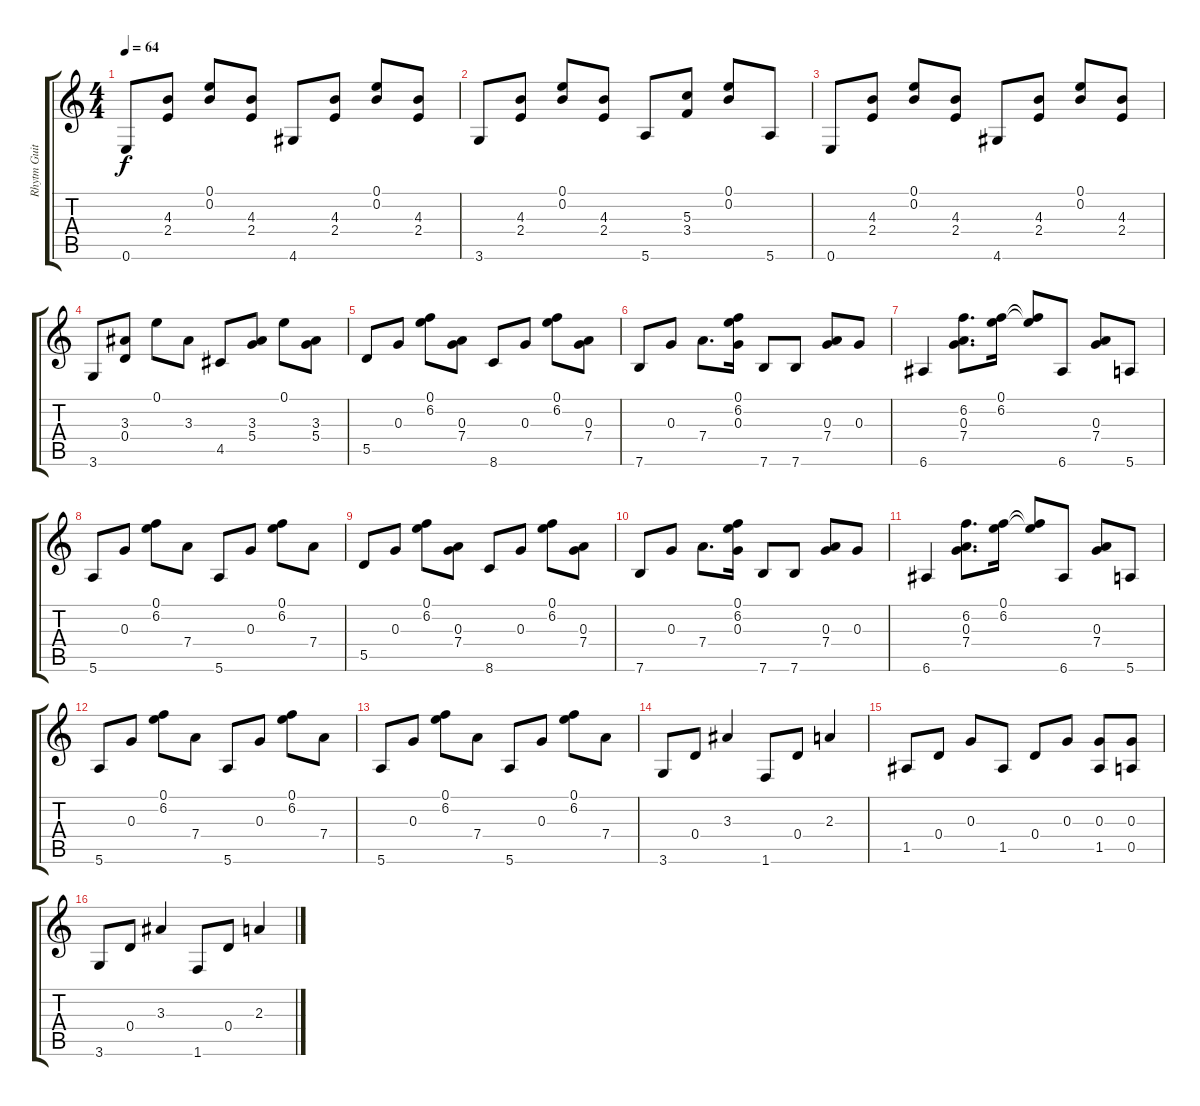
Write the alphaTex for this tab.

\track ("Rhytm Guitar" "Rhytm Guit") {instrument electricguitarjazz}
\staff {score tabs}
\tuning (E4 B3 G3 D3 A2 E2) {hide}
\ts (4 4)
\tempo 64
\clef g2
\ks c
0.6.8{dy f} (4.3 2.4).8 (0.1 0.2).8 (4.3 2.4).8 4.6.8 (4.3 2.4).8 (0.1 0.2).8 (4.3 2.4).8 |
3.6.8 (4.3 2.4).8 (0.1 0.2).8 (4.3 2.4).8 5.6.8 (5.3 3.4).8 (0.1 0.2).8 5.6.8 |
0.6.8 (4.3 2.4).8 (0.1 0.2).8 (4.3 2.4).8 4.6.8 (4.3 2.4).8 (0.1 0.2).8 (4.3 2.4).8 |
3.6.8 (3.3 0.4).8 0.1.8 3.3.8 4.5.8 (3.3 5.4).8 0.1.8 (3.3 5.4).8 |
5.5.8 0.3.8 (0.1 6.2).8 (0.3 7.4).8 8.6.8 0.3.8 (0.1 6.2).8 (0.3 7.4).8 |
7.6.8 0.3.8 7.4.8{d} (0.1 6.2 0.3).16 7.6.8 7.6.8 (0.3 7.4).8 0.3.8 |
6.6.4 (6.2 0.3 7.4).8{d} (0.1 6.2).16 (0.1{t} 6.2{t}).8 6.6.8 (0.3 7.4).8 5.6.8 |
5.6.8 0.3.8 (0.1 6.2).8 7.4.8 5.6.8 0.3.8 (0.1 6.2).8 7.4.8 |
5.5.8 0.3.8 (0.1 6.2).8 (0.3 7.4).8 8.6.8 0.3.8 (0.1 6.2).8 (0.3 7.4).8 |
7.6.8 0.3.8 7.4.8{d} (0.1 6.2 0.3).16 7.6.8 7.6.8 (0.3 7.4).8 0.3.8 |
6.6.4 (6.2 0.3 7.4).8{d} (0.1 6.2).16 (0.1{t} 6.2{t}).8 6.6.8 (0.3 7.4).8 5.6.8 |
5.6.8 0.3.8 (0.1 6.2).8 7.4.8 5.6.8 0.3.8 (0.1 6.2).8 7.4.8 |
5.6.8 0.3.8 (0.1 6.2).8 7.4.8 5.6.8 0.3.8 (0.1 6.2).8 7.4.8 |
3.6.8 0.4.8 3.3.4 1.6.8 0.4.8 2.3.4 |
1.5.8 0.4.8 0.3.8 1.5.8 0.4.8 0.3.8 (0.3 1.5).8 (0.3 0.5).8 |
3.6.8 0.4.8 3.3.4 1.6.8 0.4.8 2.3.4
